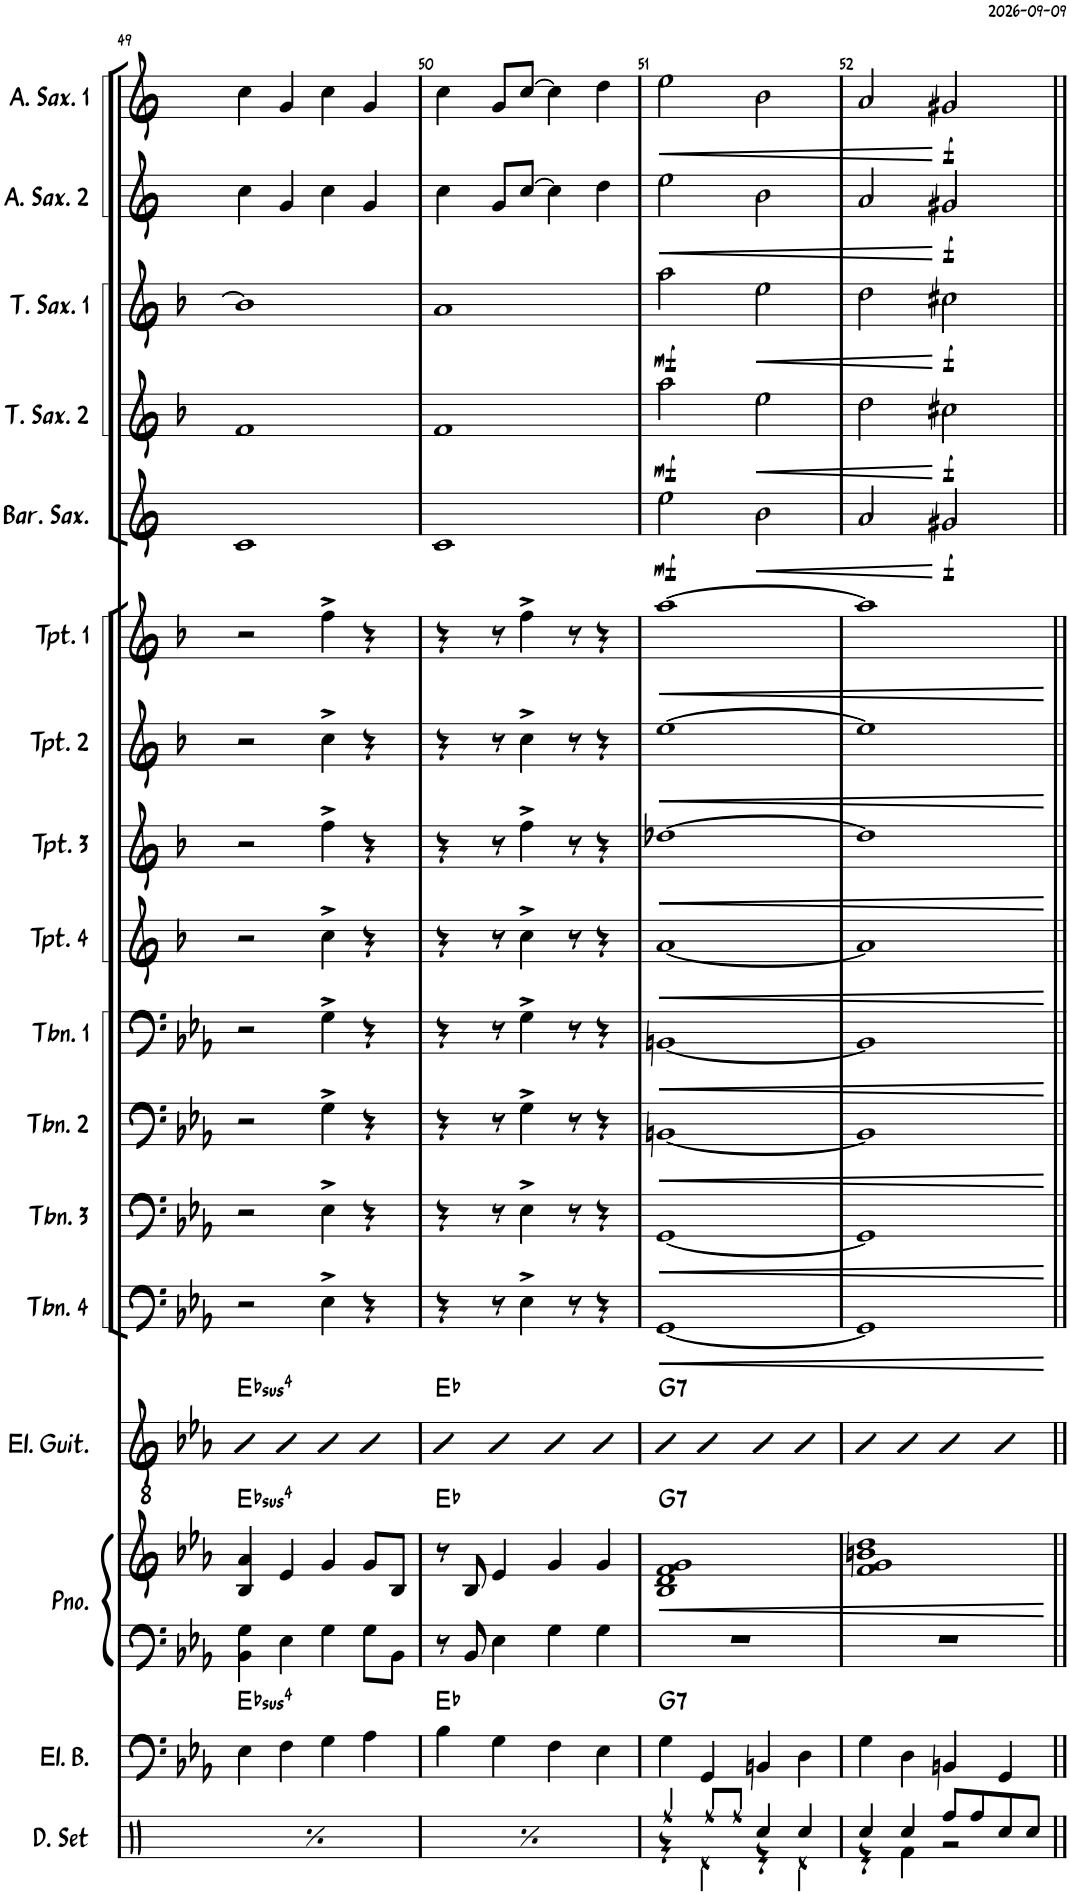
**kern	**kern	**harte	**kern	**kern	**dynam	**harte	**kern	**harte	**kern	**dynam	**kern	**dynam	**kern	**dynam	**kern	**dynam	**kern	**dynam	**kern	**dynam	**kern	**dynam	**kern	**dynam	**kern	**dynam	**kern	**dynam	**kern	**dynam	**kern	**dynam	**kern	**dynam
*part17	*part16	*part16	*part15	*part15	*part15	*part15	*part14	*part14	*part13	*part13	*part12	*part12	*part11	*part11	*part10	*part10	*part9	*part9	*part8	*part8	*part7	*part7	*part6	*part6	*part5	*part5	*part4	*part4	*part3	*part3	*part2	*part2	*part1	*part1
*staff18	*staff17	*	*staff16	*staff15	*staff15/16	*	*staff14	*	*staff13	*staff13	*staff12	*staff12	*staff11	*staff11	*staff10	*staff10	*staff9	*staff9	*staff8	*staff8	*staff7	*staff7	*staff6	*staff6	*staff5	*staff5	*staff4	*staff4	*staff3	*staff3	*staff2	*staff2	*staff1	*staff1
*I"Drumset	*I"Electric Bass	*	*I"Piano	*	*	*	*I"Electric Guitar	*	*I"Trombone 4	*	*I"Trombone 3	*	*I"Trombone 2	*	*I"Trombone 1	*	*I"Trumpet 4	*	*I"Trumpet 3	*	*I"Trumpet 2	*	*I"Trumpet 1	*	*I"Baritone Saxophone	*	*I"Tenor Saxophone 2	*	*I"Tenor Saxophone 1	*	*I"Alto Saxophone 2	*	*I"Alto Saxophone 1	*
*I'D. Set	*I'El. B.	*	*I'Pno.	*	*	*	*I'El. Guit.	*	*I'Tbn. 4	*	*I'Tbn. 3	*	*I'Tbn. 2	*	*I'Tbn. 1	*	*I'Tpt. 4	*	*I'Tpt. 3	*	*I'Tpt. 2	*	*I'Tpt. 1	*	*I'Bar. Sax.	*	*I'T. Sax. 2	*	*I'T. Sax. 1	*	*I'A. Sax. 2	*	*I'A. Sax. 1	*
!!LO:PB:g=z
*clefX	*clefF4	*	*clefF4	*clefG2	*	*	*clefGv2	*	*clefF4	*	*clefF4	*	*clefF4	*	*clefF4	*	*clefG2	*	*clefG2	*	*clefG2	*	*clefG2	*	*clefG2	*	*clefG2	*	*clefG2	*	*clefG2	*	*clefG2	*
*	*Trd7c12	*	*	*	*	*	*	*	*	*	*	*	*	*	*	*	*Trd1c2	*	*Trd1c2	*	*Trd1c2	*	*Trd1c2	*	*Trd12c21	*	*Trd8c14	*	*Trd8c14	*	*Trd5c9	*	*Trd5c9	*
*k[]	*k[b-e-a-]	*	*k[b-e-a-]	*k[b-e-a-]	*	*	*k[b-e-a-]	*	*k[b-e-a-]	*	*k[b-e-a-]	*	*k[b-e-a-]	*	*k[b-e-a-]	*	*k[b-]	*	*k[b-]	*	*k[b-]	*	*k[b-]	*	*k[]	*	*k[b-]	*	*k[b-]	*	*k[]	*	*k[]	*
*M4/4	*M4/4	*	*M4/4	*M4/4	*	*	*M4/4	*	*M4/4	*	*M4/4	*	*M4/4	*	*M4/4	*	*M4/4	*	*M4/4	*	*M4/4	*	*M4/4	*	*M4/4	*	*M4/4	*	*M4/4	*	*M4/4	*	*M4/4	*
=49	=49	=49	=49	=49	=49	=49	=49	=49	=49	=49	=49	=49	=49	=49	=49	=49	=49	=49	=49	=49	=49	=49	=49	=49	=49	=49	=49	=49	=49	=49	=49	=49	=49	=49
*^	*	*	*	*	*	*	*	*	*	*	*	*	*	*	*	*	*	*	*	*	*	*	*	*	*	*	*	*	*	*	*	*	*	*
!	!	!	!LO:H:kt=4	!	!	!	!LO:H:kt=4	!	!LO:H:kt=4	!	!	!	!	!	!	!	!	!	!	!	!	!	!	!	!	!	!	!	!	!	!	!	!	!	!
4Rff/	4r	4E-\	Eb:sus4	4BB-\ 4G\	4B-/ 4a-/	.	Eb:sus4	4B-	Eb:sus4	2r	.	2r	.	2r	.	2r	.	2r	.	2r	.	2r	.	2r	.	1c	.	1f	.	1b-]	.	4cc\	.	4cc\	.
8Rff/L	4Rd\	4F\	.	4E-\	4e-/	.	.	4B-	.	.	.	.	.	.	.	.	.	.	.	.	.	.	.	.	.	.	.	.	.	.	.	4g/	.	4g/	.
8Rff/J	.	.	.	.	.	.	.	.	.	.	.	.	.	.	.	.	.	.	.	.	.	.	.	.	.	.	.	.	.	.	.	.	.	.	.
4Rff/	4r	4G\	.	4G\	4g/	.	.	4B-	.	4E-^\	.	4E-^\	.	4G^\	.	4G^\	.	4cc^\	.	4ff^\	.	4cc^\	.	4ff^\	.	.	.	.	.	.	.	4cc\	.	4cc\	.
8Rff/L	4Rd\	4A-\	.	8G\L	8g/L	.	.	4B-	.	4r	.	4r	.	4r	.	4r	.	4r	.	4r	.	4r	.	4r	.	.	.	.	.	.	.	4g/	.	4g/	.
8Rff/J	.	.	.	8BB-\J	8B-/J	.	.	.	.	.	.	.	.	.	.	.	.	.	.	.	.	.	.	.	.	.	.	.	.	.	.	.	.	.	.
=50	=50	=50	=50	=50	=50	=50	=50	=50	=50	=50	=50	=50	=50	=50	=50	=50	=50	=50	=50	=50	=50	=50	=50	=50	=50	=50	=50	=50	=50	=50	=50	=50	=50	=50	=50
4Rff/	4r	4B-\	Eb:maj	8r	8r	.	Eb:maj	4B-	Eb:maj	4r	.	4r	.	4r	.	4r	.	4r	.	4r	.	4r	.	4r	.	1c	.	1f	.	1a	.	4cc\	.	4cc\	.
.	.	.	.	8BB-/	8B-/	.	.	.	.	.	.	.	.	.	.	.	.	.	.	.	.	.	.	.	.	.	.	.	.	.	.	.	.	.	.
8Rff/L	4Rd\	4G\	.	4E-\	4e-/	.	.	4B-	.	8r	.	8r	.	8r	.	8r	.	8r	.	8r	.	8r	.	8r	.	.	.	.	.	.	.	8g/L	.	8g/L	.
8Rff/J	.	.	.	.	.	.	.	.	.	4E-^\	.	4E-^\	.	4G^\	.	4G^\	.	4cc^\	.	4ff^\	.	4cc^\	.	4ff^\	.	.	.	.	.	.	.	[8cc/J	.	[8cc/J	.
4Rff/	4r	4F\	.	4G\	4g/	.	.	4B-	.	.	.	.	.	.	.	.	.	.	.	.	.	.	.	.	.	.	.	.	.	.	.	4cc\]	.	4cc\]	.
.	.	.	.	.	.	.	.	.	.	8r	.	8r	.	8r	.	8r	.	8r	.	8r	.	8r	.	8r	.	.	.	.	.	.	.	.	.	.	.
8Rff/L	4Rd\	4E-\	.	4G\	4g/	.	.	4B-	.	4r	.	4r	.	4r	.	4r	.	4r	.	4r	.	4r	.	4r	.	.	.	.	.	.	.	4dd\	.	4dd\	.
8Rff/J	.	.	.	.	.	.	.	.	.	.	.	.	.	.	.	.	.	.	.	.	.	.	.	.	.	.	.	.	.	.	.	.	.	.	.
=51	=51	=51	=51	=51	=51	=51	=51	=51	=51	=51	=51	=51	=51	=51	=51	=51	=51	=51	=51	=51	=51	=51	=51	=51	=51	=51	=51	=51	=51	=51	=51	=51	=51	=51	=51
!	!	!	!LO:H:kt=7	!	!	!LO:HP:b	!LO:H:kt=7	!	!LO:H:kt=7	!	!LO:HP:b	!	!LO:HP:b	!	!LO:HP:b	!	!LO:HP:b	!	!LO:HP:b	!	!LO:HP:b	!	!LO:HP:b	!	!LO:HP:b	!	!LO:DY:b	!	!LO:DY:b	!	!LO:DY:b	!	!LO:HP:b	!	!LO:HP:b
4Rff/	4r	4G\	G:7	1r	1B- 1d 1f 1g	<	G:7	4B-	G:7	[1GG	<	[1GG	<	[1BBn	<	[1BBn	<	[1a	<	[1dd-X	<	[1ee	<	[1aa	<	2ee\	mf	2aa\	mf	2aa\	mf	2ee\	<	2ee\	<
8Rff/L	4Rd\	4GG/	.	.	.	.	.	4B-	.	.	.	.	.	.	.	.	.	.	.	.	.	.	.	.	.	.	.	.	.	.	.	.	.	.	.
8Rff/J	.	.	.	.	.	.	.	.	.	.	.	.	.	.	.	.	.	.	.	.	.	.	.	.	.	.	.	.	.	.	.	.	.	.	.
!	!	!	!	!	!	!	!	!	!	!	!	!	!	!	!	!	!	!	!	!	!	!	!	!	!	!	!LO:HP:b	!	!LO:HP:b	!	!LO:HP:b	!	!	!	!
4Rcc/	4r	4BBn/	.	.	.	.	.	4B-	.	.	.	.	.	.	.	.	.	.	.	.	.	.	.	.	.	2b\	<	2ee\	<	2ee\	<	2b\	.	2b\	.
4Rcc/	4Rd\	4D\	.	.	.	.	.	4B-	.	.	.	.	.	.	.	.	.	.	.	.	.	.	.	.	.	.	.	.	.	.	.	.	.	.	.
=52	=52	=52	=52	=52	=52	=52	=52	=52	=52	=52	=52	=52	=52	=52	=52	=52	=52	=52	=52	=52	=52	=52	=52	=52	=52	=52	=52	=52	=52	=52	=52	=52	=52	=52	=52
4Rcc/	4r	4G\	.	1r	1f 1g 1bn 1dd	.	.	4B-	.	1GG]	.	1GG]	.	1BB]	.	1BB]	.	1a]	.	1dd-]	.	1ee]	.	1aa]	.	2a/	.	2dd\	.	2dd\	.	2a/	.	2a/	.
4Rcc/	4Rf\	4D\	.	.	.	.	.	4B-	.	.	.	.	.	.	.	.	.	.	.	.	.	.	.	.	.	.	.	.	.	.	.	.	.	.	.
!	!	!	!	!	!	!	!	!	!	!	!	!	!	!	!	!	!	!	!	!	!	!	!	!	!	!	!LO:DY:n=1:b	!	!LO:DY:n=1:b	!	!LO:DY:n=1:b	!	!LO:DY:n=1:b	!	!LO:DY:n=1:b
8Rff/L	2r	4BBn/	.	.	.	.	.	4B-	.	.	.	.	.	.	.	.	.	.	.	.	.	.	.	.	.	2g#X/	[ f	2cc#X\	[ f	2cc#X\	[ f	2g#X/	[ f	2g#X/	[ f
8Rff/	.	.	.	.	.	.	.	.	.	.	.	.	.	.	.	.	.	.	.	.	.	.	.	.	.	.	.	.	.	.	.	.	.	.	.
8Rcc/	.	4GG/	.	.	.	.	.	4B-	.	.	.	.	.	.	.	.	.	.	.	.	.	.	.	.	.	.	.	.	.	.	.	.	.	.	.
8Rcc/J	.	.	.	.	.	.	.	.	.	.	.	.	.	.	.	.	.	.	.	.	.	.	.	.	.	.	.	.	.	.	.	.	.	.	.
*v	*v	*	*	*	*	*	*	*	*	*	*	*	*	*	*	*	*	*	*	*	*	*	*	*	*	*	*	*	*	*	*	*	*	*	*
.	.	.	.	.	[	.	.	.	.	[	.	[	.	[	.	[	.	[	.	[	.	[	.	[	.	.	.	.	.	.	.	.	.	.
=||	=||	=||	=||	=||	=||	=||	=||	=||	=||	=||	=||	=||	=||	=||	=||	=||	=||	=||	=||	=||	=||	=||	=||	=||	=||	=||	=||	=||	=||	=||	=||	=||	=||	=||
*-	*-	*-	*-	*-	*-	*-	*-	*-	*-	*-	*-	*-	*-	*-	*-	*-	*-	*-	*-	*-	*-	*-	*-	*-	*-	*-	*-	*-	*-	*-	*-	*-	*-	*-
